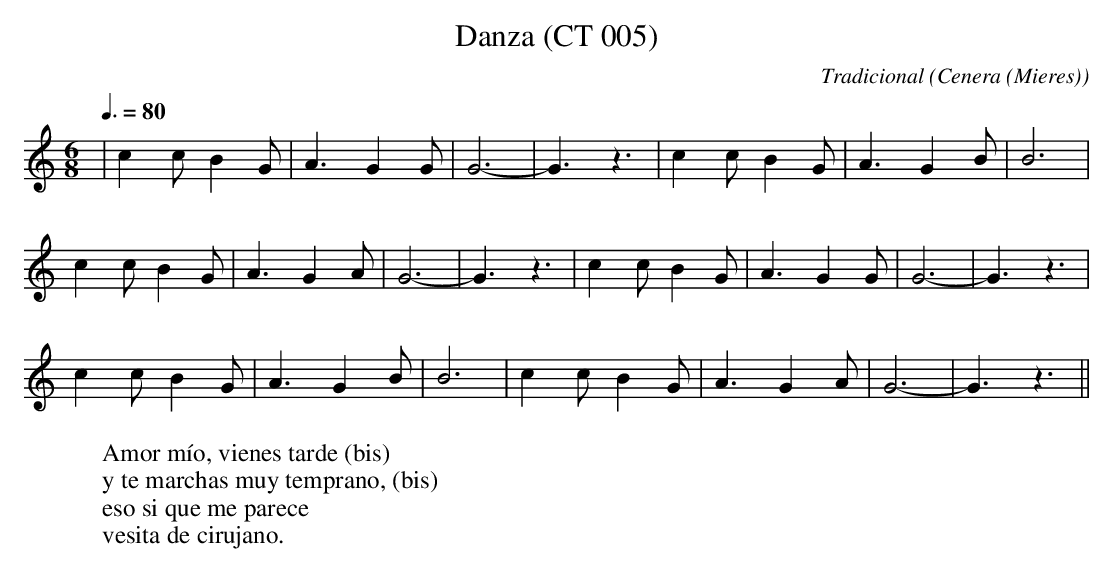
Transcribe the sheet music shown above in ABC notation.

X:1
T:Danza (CT 005)
C:Tradicional
O:Cenera (Mieres)
M:6/8
L:1/8
Q:3/8=80
K:C
|c2 c B2 G|A3 G2 G|G6-|G3 z3|c2 c B2 G|A3 G2 B|B6|
c2 c B2 G|A3 G2 A|G6-|G3 z3|c2 c B2 G|A3 G2 G|G6-|G3 z3|
c2 c B2 G|A3 G2 B|B6|c2 c B2 G|A3 G2 A|G6-|G3 z3||
W:Amor mío, vienes tarde (bis)
W:y te marchas muy temprano, (bis)
W:eso si que me parece
W:vesita de cirujano.
W:
